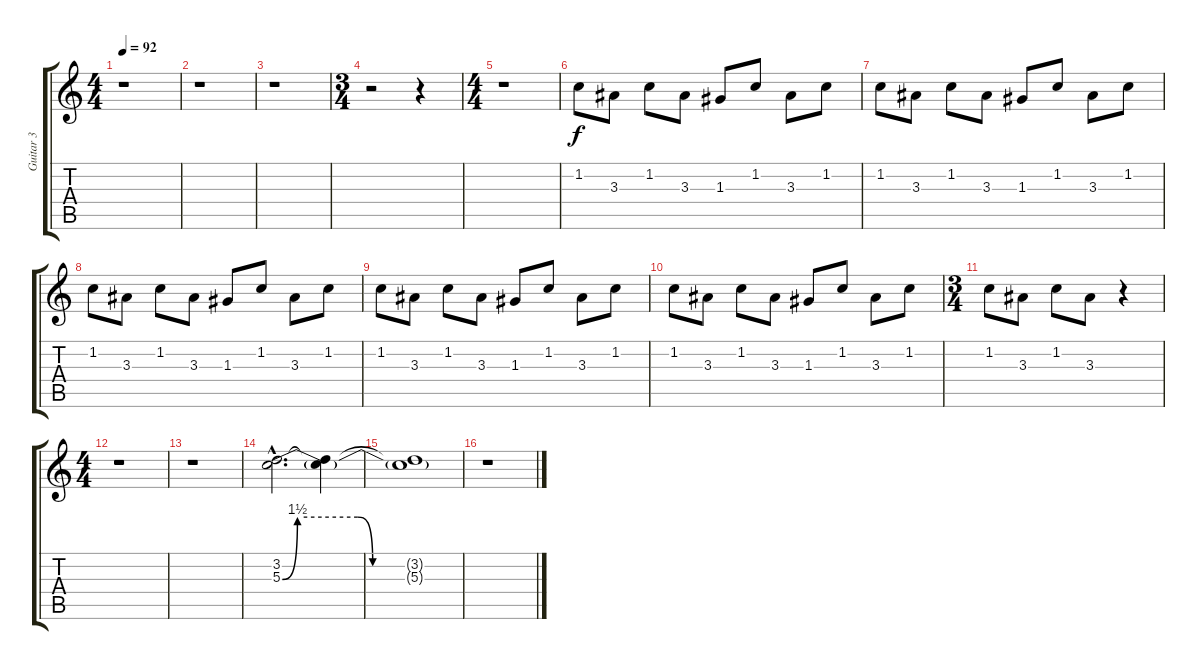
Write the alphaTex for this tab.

\track ("Guitar 3" "Guitar 3") {instrument distortionguitar}
\staff {score tabs}
\tuning (E4 B3 G3 D3 G2 C2) {hide}
\ts (4 4)
\tempo 92
\clef g2
\ks c
r.1{dy f} |
r.1 |
r.1 |
\ts (3 4)
r.2 r.4 |
\ts (4 4)
r.1 |
1.2.8 3.3.8 1.2.8 3.3.8 1.3.8 1.2.8 3.3.8 1.2.8 |
1.2.8 3.3.8 1.2.8 3.3.8 1.3.8 1.2.8 3.3.8 1.2.8 |
1.2.8 3.3.8 1.2.8 3.3.8 1.3.8 1.2.8 3.3.8 1.2.8 |
1.2.8 3.3.8 1.2.8 3.3.8 1.3.8 1.2.8 3.3.8 1.2.8 |
1.2.8 3.3.8 1.2.8 3.3.8 1.3.8 1.2.8 3.3.8 1.2.8 |
\ts (3 4)
1.2.8 3.3.8 1.2.8 3.3.8 r.4 |
\ts (4 4)
r.1 |
r.1 |
(3.2{hac} 5.3{be (custom 0 0 5 6 25 6 30 0 60 0) hac}).2{d} (3.2{t} 5.3{t}).4 |
(3.2{t} 5.3{t}).1 |
r.1
